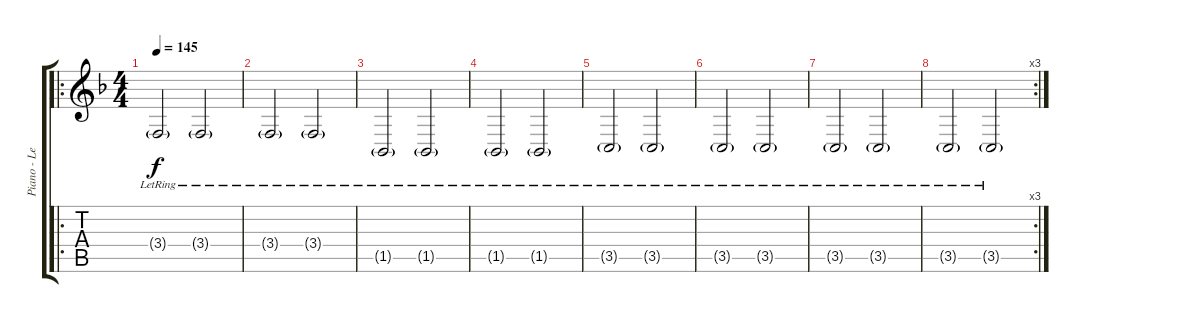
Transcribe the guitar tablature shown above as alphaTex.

\track ("Piano - Left Hand" "Piano - Le") {instrument brightacousticpiano}
\staff {score tabs}
\tuning (E4 B3 G3 D3 A2 E2) {hide}
\ro
\ts (4 4)
\tempo 145
\clef g2
\ks f
3.4{g lr}.2{dy f} 3.4{g lr}.2 |
3.4{g lr}.2 3.4{g lr}.2 |
1.5{g lr}.2 1.5{g lr}.2 |
1.5{g lr}.2 1.5{g lr}.2 |
3.5{g lr}.2 3.5{g lr}.2 |
3.5{g lr}.2 3.5{g lr}.2 |
3.5{g lr}.2 3.5{g lr}.2 |
\rc 3
3.5{g lr}.2 3.5{g lr}.2
